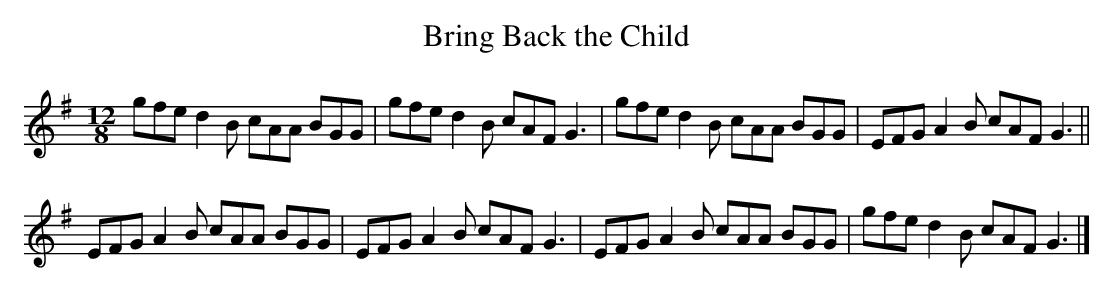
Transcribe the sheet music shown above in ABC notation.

X:1
T:Bring Back the Child
M:12/8
L:1/8
K:G
gfe d2B cAA BGG | gfe d2B cAF G3 | gfe d2B cAA BGG | EFG A2B cAF G3 ||
EFG A2B cAA BGG | EFG A2B cAF G3 | EFG A2B cAA BGG | gfe d2B cAF G3 |]
